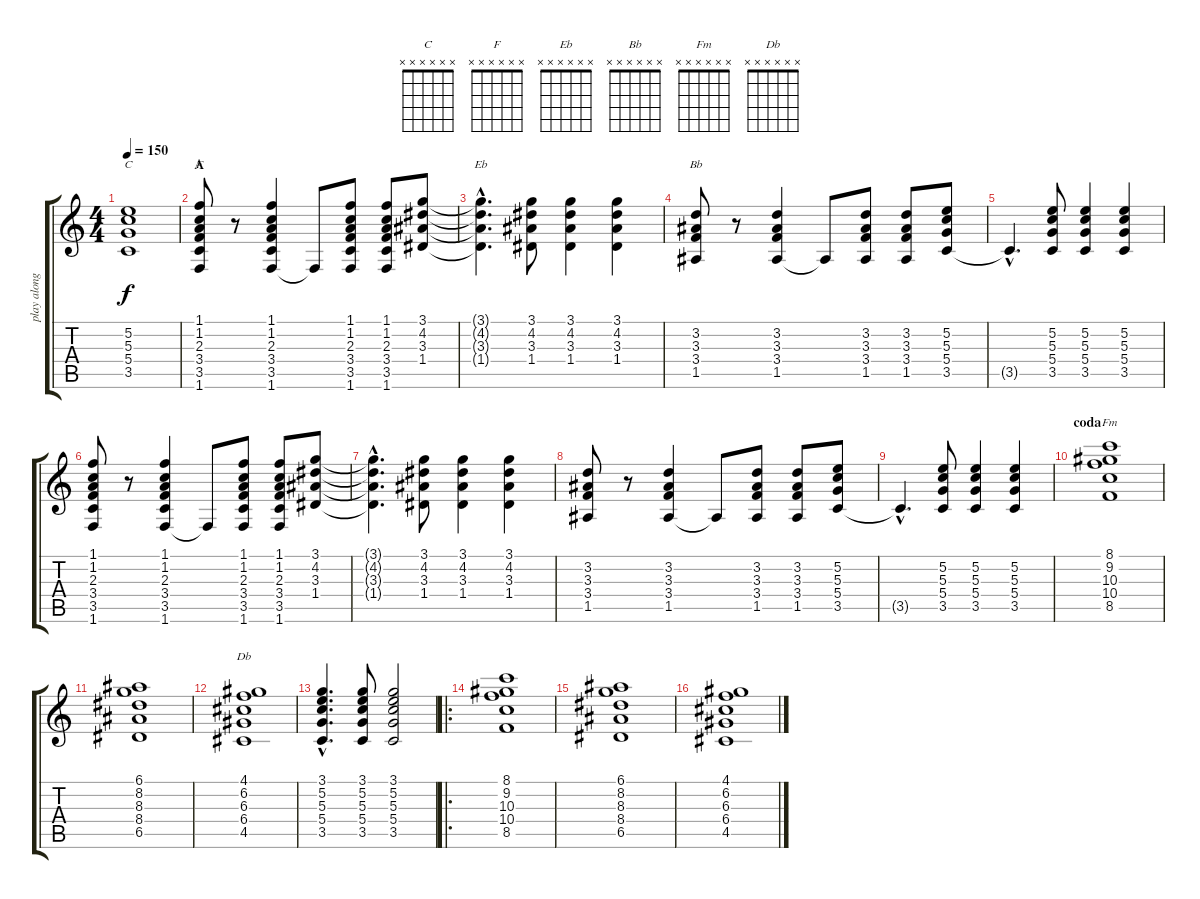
\track ("play along" "play along") {instrument acousticguitarnylon}
\staff {score tabs}
\tuning (E4 B3 G3 D3 A2 E2) {hide}
\chord ("C" x x x x x x) {firstfret 0}
\chord ("F" x x x x x x) {firstfret 0}
\chord ("Eb" x x x x x x) {firstfret 0}
\chord ("Bb" x x x x x x) {firstfret 0}
\chord ("Fm" x x x x x x) {firstfret 0}
\chord ("Db" x x x x x x) {firstfret 0}
\ts (4 4)
\tempo 150
\clef g2
\ks c
(5.2 5.3 5.4 3.5).1{ch "C" dy f} |
\section ("" "A")
(1.1 1.2 2.3 3.4 3.5 1.6).8{ch "F"} r.8 (1.1 1.2 2.3 3.4 3.5 1.6).4 1.6{t}.8 (1.1 1.2 2.3 3.4 3.5 1.6).8 (1.1 1.2 2.3 3.4 3.5 1.6).8 (3.1 4.2 3.3 1.4).8 |
(3.1{hac t} 4.2{hac t} 3.3{hac t} 1.4{hac t}).4{d ch "Eb"} (3.1 4.2 3.3 1.4).8 (3.1 4.2 3.3 1.4).4 (3.1 4.2 3.3 1.4).4 |
(3.2 3.3 3.4 1.5).8{ch "Bb"} r.8 (3.2 3.3 3.4 1.5).4 1.5{t}.8 (3.2 3.3 3.4 1.5).8 (3.2 3.3 3.4 1.5).8 (5.2 5.3 5.4 3.5).8 |
3.5{hac t}.4{d} (5.2 5.3 5.4 3.5).8 (5.2 5.3 5.4 3.5).4 (5.2 5.3 5.4 3.5).4 |
(1.1 1.2 2.3 3.4 3.5 1.6).8 r.8 (1.1 1.2 2.3 3.4 3.5 1.6).4 1.6{t}.8 (1.1 1.2 2.3 3.4 3.5 1.6).8 (1.1 1.2 2.3 3.4 3.5 1.6).8 (3.1 4.2 3.3 1.4).8 |
(3.1{hac t} 4.2{hac t} 3.3{hac t} 1.4{hac t}).4{d} (3.1 4.2 3.3 1.4).8 (3.1 4.2 3.3 1.4).4 (3.1 4.2 3.3 1.4).4 |
(3.2 3.3 3.4 1.5).8 r.8 (3.2 3.3 3.4 1.5).4 1.5{t}.8 (3.2 3.3 3.4 1.5).8 (3.2 3.3 3.4 1.5).8 (5.2 5.3 5.4 3.5).8 |
3.5{hac t}.4{d} (5.2 5.3 5.4 3.5).8 (5.2 5.3 5.4 3.5).4 (5.2 5.3 5.4 3.5).4 |
\section ("" "coda")
(8.1 9.2 10.3 10.4 8.5).1{ch "Fm"} |
(6.1 8.2 8.3 8.4 6.5).1 |
(4.1 6.2 6.3 6.4 4.5).1{ch "Db"} |
(3.1{hac} 5.2{hac} 5.3{hac} 5.4{hac} 3.5{hac}).4{d} (3.1 5.2 5.3 5.4 3.5).8 (3.1 5.2 5.3 5.4 3.5).2 |
\ro
(8.1 9.2 10.3 10.4 8.5).1 |
(6.1 8.2 8.3 8.4 6.5).1 |
(4.1 6.2 6.3 6.4 4.5).1
